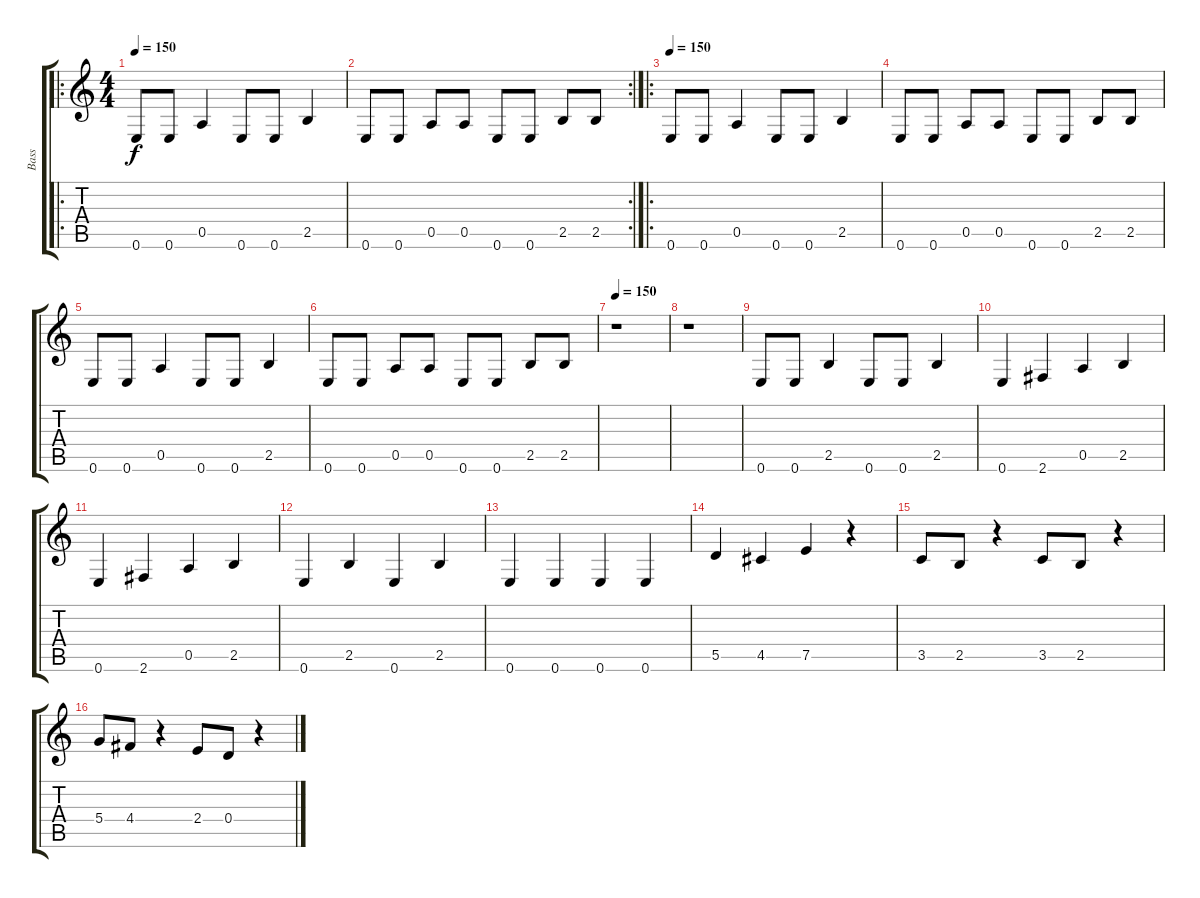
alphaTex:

\track ("Bass" "Bass") {instrument electricbassfinger}
\staff {score tabs}
\tuning (E4 B3 G3 D3 A2 E2) {hide}
\ro
\ts (4 4)
\tempo 150
\clef g2
\ks c
0.6.8{dy f instrument electricbassfinger} 0.6.8 0.5.4 0.6.8 0.6.8 2.5.4 |
\rc 2
0.6.8 0.6.8 0.5.8 0.5.8 0.6.8 0.6.8 2.5.8 2.5.8 |
\ro
\tempo 150
0.6.8 0.6.8 0.5.4 0.6.8 0.6.8 2.5.4 |
0.6.8 0.6.8 0.5.8 0.5.8 0.6.8 0.6.8 2.5.8 2.5.8 |
0.6.8 0.6.8 0.5.4 0.6.8 0.6.8 2.5.4 |
0.6.8 0.6.8 0.5.8 0.5.8 0.6.8 0.6.8 2.5.8 2.5.8 |
\tempo 150
r.1 |
r.1 |
0.6.8 0.6.8 2.5.4 0.6.8 0.6.8 2.5.4 |
0.6.4 2.6.4 0.5.4 2.5.4 |
0.6.4 2.6.4 0.5.4 2.5.4 |
0.6.4 2.5.4 0.6.4 2.5.4 |
0.6.4 0.6.4 0.6.4 0.6.4 |
5.5.4 4.5.4 7.5.4 r.4 |
3.5.8 2.5.8 r.4 3.5.8 2.5.8 r.4 |
5.4.8 4.4.8 r.4 2.4.8 0.4.8 r.4
